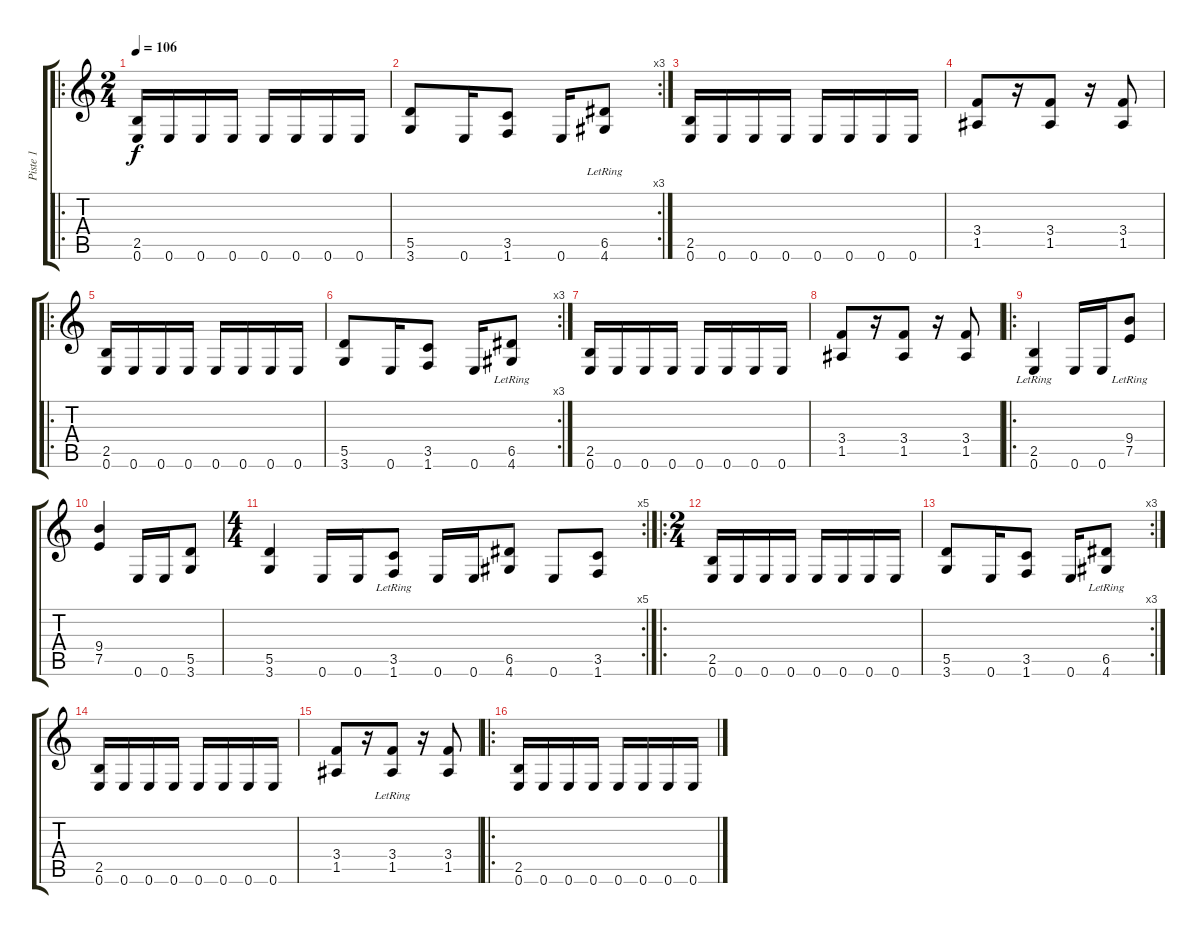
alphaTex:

\track ("Piste 1" "Piste 1") {instrument distortionguitar}
\staff {score tabs}
\tuning (E4 B3 G3 D3 A2 E2) {hide}
\ro
\ts (2 4)
\tempo 106
\clef g2
\ks c
(2.5 0.6).16{dy f instrument distortionguitar} 0.6.16 0.6.16 0.6.16 0.6.16 0.6.16 0.6.16 0.6.16 |
\rc 3
(5.5 3.6).8 0.6.16 (3.5 1.6).8 0.6.16 (6.5{lr} 4.6{lr}).8 |
(2.5 0.6).16 0.6.16 0.6.16 0.6.16 0.6.16 0.6.16 0.6.16 0.6.16 |
(3.4 1.5).8 r.16 (3.4 1.5).8 r.16 (3.4 1.5).8 |
\ro
(2.5 0.6).16 0.6.16 0.6.16 0.6.16 0.6.16 0.6.16 0.6.16 0.6.16 |
\rc 3
(5.5 3.6).8 0.6.16 (3.5 1.6).8 0.6.16 (6.5{lr} 4.6{lr}).8 |
(2.5 0.6).16 0.6.16 0.6.16 0.6.16 0.6.16 0.6.16 0.6.16 0.6.16 |
(3.4 1.5).8 r.16 (3.4 1.5).8 r.16 (3.4 1.5).8 |
\ro
(2.5 0.6{lr}).4 0.6.16 0.6.16 (9.4{lr} 7.5{lr}).8 |
(9.4 7.5).4 0.6.16 0.6.16 (5.5 3.6).8 |
\rc 5
\ts (4 4)
(5.5 3.6).4 0.6.16 0.6.16 (3.5 1.6{lr}).8 0.6.16 0.6.16 (6.5 4.6).8 0.6.8 (3.5 1.6).8 |
\ro
\ts (2 4)
(2.5 0.6).16 0.6.16 0.6.16 0.6.16 0.6.16 0.6.16 0.6.16 0.6.16 |
\rc 3
(5.5 3.6).8 0.6.16 (3.5 1.6).8 0.6.16 (6.5{lr} 4.6{lr}).8 |
(2.5 0.6).16 0.6.16 0.6.16 0.6.16 0.6.16 0.6.16 0.6.16 0.6.16 |
(3.4 1.5).8 r.16 (3.4{lr} 1.5{lr}).8 r.16 (3.4 1.5).8 |
\ro
(2.5 0.6).16 0.6.16 0.6.16 0.6.16 0.6.16 0.6.16 0.6.16 0.6.16
